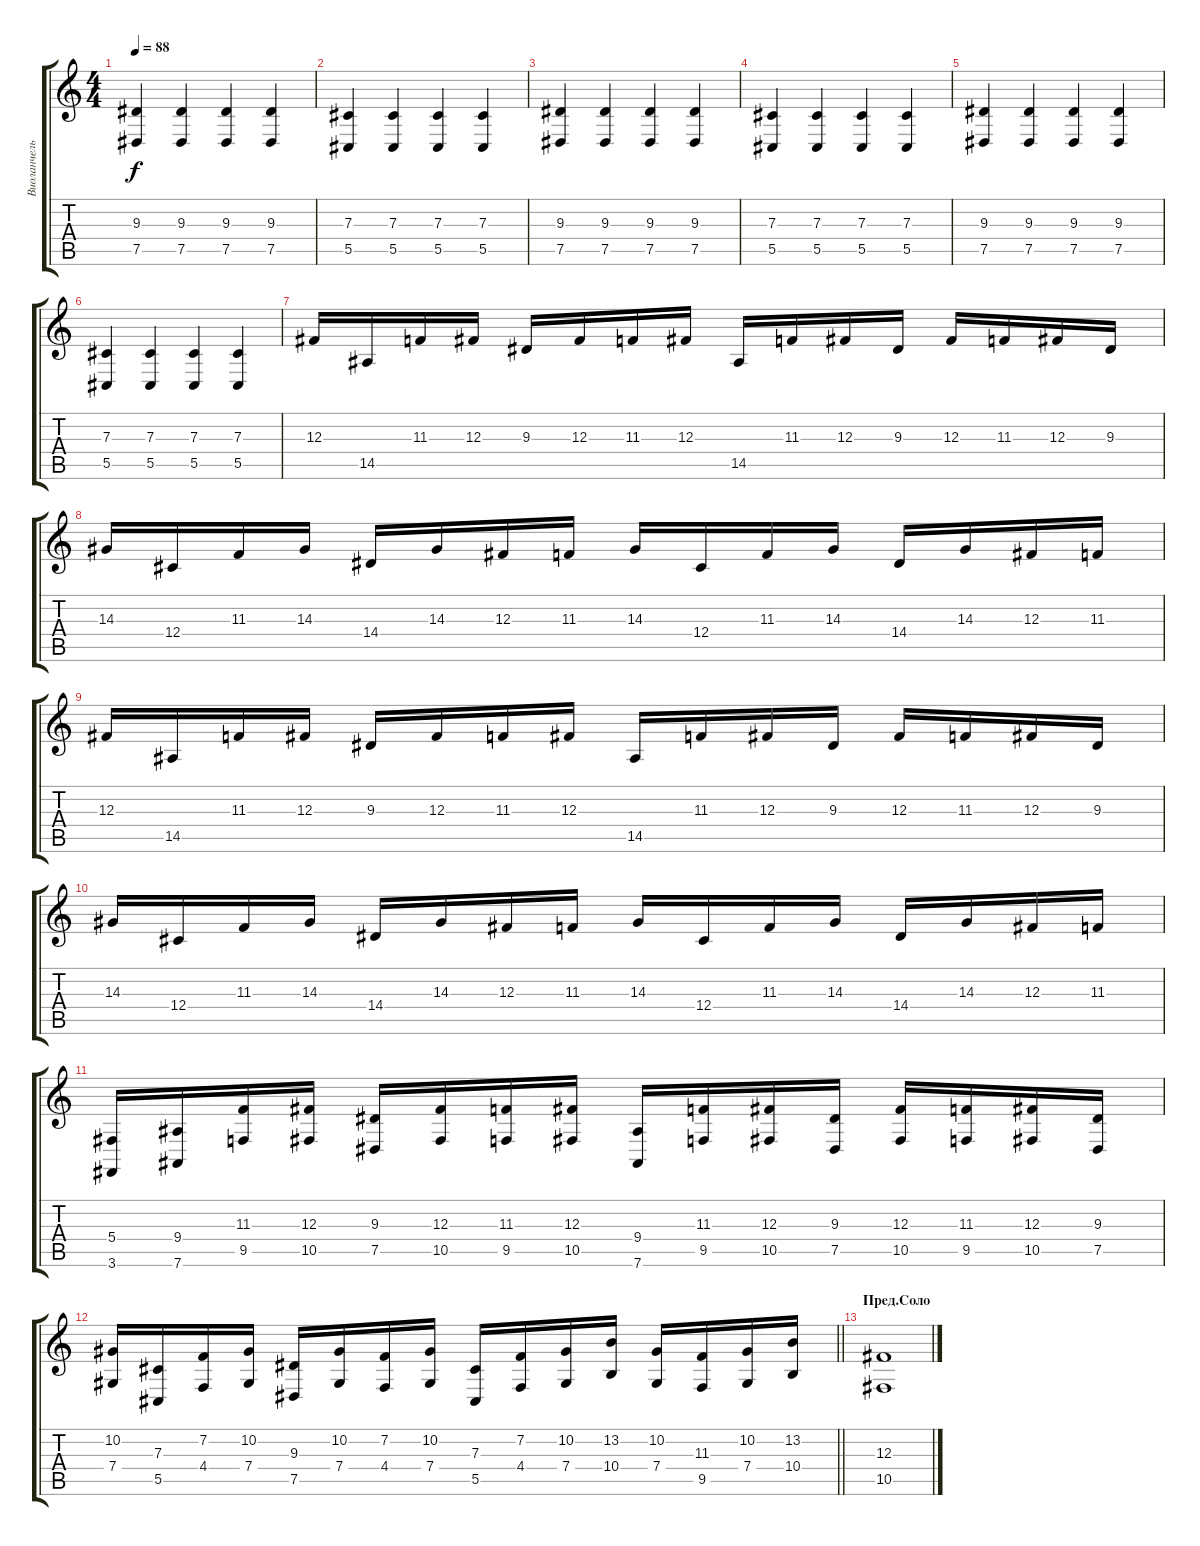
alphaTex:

\track ("Виоланчель" "Виоланчель") {instrument viola}
\staff {score tabs}
\tuning (Eb4 Bb3 Gb3 Db3 Ab2 Eb2) {hide}
\ts (4 4)
\tempo 88
\clef g2
\ks c
(9.3 7.5).4{dy f} (9.3 7.5).4 (9.3 7.5).4 (9.3 7.5).4 |
(7.3 5.5).4 (7.3 5.5).4 (7.3 5.5).4 (7.3 5.5).4 |
(9.3 7.5).4 (9.3 7.5).4 (9.3 7.5).4 (9.3 7.5).4 |
(7.3 5.5).4 (7.3 5.5).4 (7.3 5.5).4 (7.3 5.5).4 |
(9.3 7.5).4 (9.3 7.5).4 (9.3 7.5).4 (9.3 7.5).4 |
(7.3 5.5).4 (7.3 5.5).4 (7.3 5.5).4 (7.3 5.5).4 |
12.3.16 14.5.16 11.3.16 12.3.16 9.3.16 12.3.16 11.3.16 12.3.16 14.5.16 11.3.16 12.3.16 9.3.16 12.3.16 11.3.16 12.3.16 9.3.16 |
14.3.16 12.4.16 11.3.16 14.3.16 14.4.16 14.3.16 12.3.16 11.3.16 14.3.16 12.4.16 11.3.16 14.3.16 14.4.16 14.3.16 12.3.16 11.3.16 |
12.3.16 14.5.16 11.3.16 12.3.16 9.3.16 12.3.16 11.3.16 12.3.16 14.5.16 11.3.16 12.3.16 9.3.16 12.3.16 11.3.16 12.3.16 9.3.16 |
14.3.16 12.4.16 11.3.16 14.3.16 14.4.16 14.3.16 12.3.16 11.3.16 14.3.16 12.4.16 11.3.16 14.3.16 14.4.16 14.3.16 12.3.16 11.3.16 |
(5.4 3.6).16 (9.4 7.6).16 (11.3 9.5).16 (12.3 10.5).16 (9.3 7.5).16 (12.3 10.5).16 (11.3 9.5).16 (12.3 10.5).16 (9.4 7.6).16 (11.3 9.5).16 (12.3 10.5).16 (9.3 7.5).16 (12.3 10.5).16 (11.3 9.5).16 (12.3 10.5).16 (9.3 7.5).16 |
\barLineRight lightlight
(10.2 7.4).16 (7.3 5.5).16 (7.2 4.4).16 (10.2 7.4).16 (9.3 7.5).16 (10.2 7.4).16 (7.2 4.4).16 (10.2 7.4).16 (7.3 5.5).16{volume 7} (7.2 4.4).16 (10.2 7.4).16 (13.2 10.4).16 (10.2 7.4).16 (11.3 9.5).16 (10.2 7.4).16 (13.2 10.4).16 |
\section ("" "Пред.Соло")
(12.3 10.5).1
